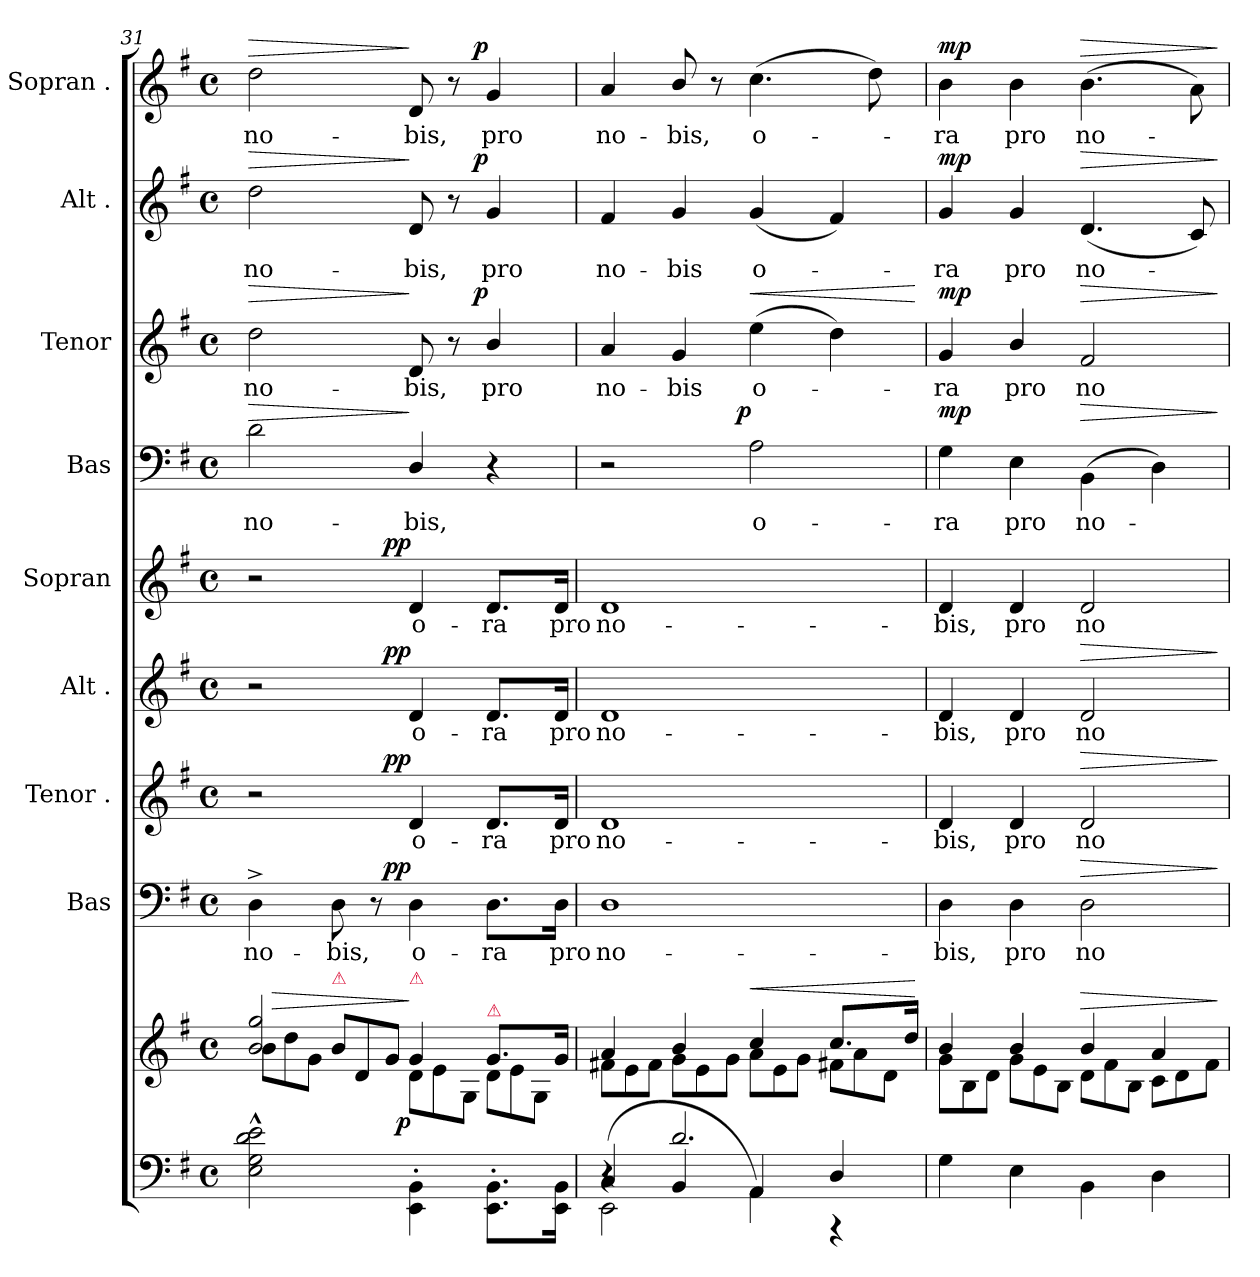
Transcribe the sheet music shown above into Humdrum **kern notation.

**kern	**kern	**dynam	**kern	**text	**dynam	**kern	**text	**dynam	**kern	**text	**dynam	**kern	**text	**dynam	**kern	**text	**dynam	**kern	**text	**dynam	**kern	**text	**dynam	**kern	**text	**dynam
*part9	*part9	*part9	*part8	*part8	*part8	*part7	*part7	*part7	*part6	*part6	*part6	*part5	*part5	*part5	*part4	*part4	*part4	*part3	*part3	*part3	*part2	*part2	*part2	*part1	*part1	*part1
*staff10	*staff9	*staff9/10	*staff8	*staff8	*staff8	*staff7	*staff7	*staff7	*staff6	*staff6	*staff6	*staff5	*staff5	*staff5	*staff4	*staff4	*staff4	*staff3	*staff3	*staff3	*staff2	*staff2	*staff2	*staff1	*staff1	*staff1
*	*	*	*I"Bas	*	*	*I"Tenor .	*	*	*I"Alt .	*	*	*I"Sopran	*	*	*I"Bas	*	*	*I"Tenor	*	*	*I"Alt .	*	*	*I"Sopran .	*	*
*	*	*	*I'B	*	*	*I'T	*	*	*I'A	*	*	*I'S	*	*	*I'B	*	*	*I'T	*	*	*I'A	*	*	*I'S	*	*
*clefF4	*clefG2	*	*clefF4	*	*	*clefG2	*	*	*clefG2	*	*	*clefG2	*	*	*clefF4	*	*	*clefG2	*	*	*clefG2	*	*	*clefG2	*	*
*	*	*	*	*	*	*ITrd8c12	*	*	*	*	*	*	*	*	*	*	*	*ITrd8c12	*	*	*	*	*	*	*	*
*k[f#]	*k[f#]	*	*k[f#]	*	*	*k[f#]	*	*	*k[f#]	*	*	*k[f#]	*	*	*k[f#]	*	*	*k[f#]	*	*	*k[f#]	*	*	*k[f#]	*	*
*M4/4	*M4/4	*	*M4/4	*	*	*M4/4	*	*	*M4/4	*	*	*M4/4	*	*	*M4/4	*	*	*M4/4	*	*	*M4/4	*	*	*M4/4	*	*
*met(c)	*met(c)	*	*met(c)	*	*	*met(c)	*	*	*met(c)	*	*	*met(c)	*	*	*met(c)	*	*	*met(c)	*	*	*met(c)	*	*	*met(c)	*	*
=31	=31	=31	=31	=31	=31	=31	=31	=31	=31	=31	=31	=31	=31	=31	=31	=31	=31	=31	=31	=31	=31	=31	=31	=31	=31	=31
*	*^	*	*	*	*	*	*	*	*	*	*	*	*	*	*	*	*	*	*	*	*	*	*	*	*	*
*	*	*Xtuplet	*	*	*	*	*	*	*	*	*	*	*	*	*	*	*	*	*	*	*	*	*	*	*	*	*
!	!	!	!	!	!	!	!	!	!	!	!	!	!	!	!	!	!	!LO:HP:a	!	!	!LO:HP:a	!	!	!LO:HP:a	!	!	!LO:HP:a
2E^^\ 2G^^\ 2di^^\ 2ei^^\	2b/ 2gg/	12b\L	.	4D^>\	no-	.	2r	.	.	2r	.	.	2r	.	.	2d\	no-	>	2d\	no-	>	2dd\	no-	>	2dd\	no-	>
!	!	!	!LO:HP:a	!	!	!	!	!	!	!	!	!	!	!	!	!	!	!	!	!	!	!	!	!	!	!	!
.	.	12dd\	>	.	.	.	.	.	.	.	.	.	.	.	.	.	.	.	.	.	.	.	.	.	.	.	.
.	.	12g\J	.	.	.	.	.	.	.	.	.	.	.	.	.	.	.	.	.	.	.	.	.	.	.	.	.
!	!	!LO:TX:a:color=crimson:t=⚠	!	!	!	!	!	!	!	!	!	!	!	!	!	!	!	!	!	!	!	!	!	!	!	!	!
.	.	12b\L	.	8D\	-bis,	.	.	.	.	.	.	.	.	.	.	.	.	.	.	.	.	.	.	.	.	.	.
.	.	12d/	.	.	.	.	.	.	.	.	.	.	.	.	.	.	.	.	.	.	.	.	.	.	.	.	.
.	.	.	.	8r	.	.	.	.	.	.	.	.	.	.	.	.	.	.	.	.	.	.	.	.	.	.	.
.	.	12g/J	.	.	.	.	.	.	.	.	.	.	.	.	.	.	.	.	.	.	.	.	.	.	.	.	.
!	!LO:TX:a:color=crimson:t=⚠	!	!	!	!	!	!	!	!	!	!	!	!	!	!	!	!	!	!	!	!	!	!	!	!	!	!
!	!	!	!LO:DY:n=1:rj	!	!	!LO:DY:a:rj	!	!	!LO:DY:a:rj	!	!	!LO:DY:a:rj	!	!	!LO:DY:a:rj	!	!	!	!	!	!	!	!	!	!	!	!
4EE'\ 4BB'\	4g/	12d\L	] p.	4D\	o-	pp.	4D/	o-	pp.	4d/	o-	pp.	4d/	o-	pp	4D/	-bis,	]	8D/	-bis,	]	8d/	-bis,	]	8d/	-bis,	]
.	.	12e\	.	.	.	.	.	.	.	.	.	.	.	.	.	.	.	.	.	.	.	.	.	.	.	.	.
.	.	.	.	.	.	.	.	.	.	.	.	.	.	.	.	.	.	.	8r	.	.	8r	.	.	8r	.	.
.	.	12G/J	.	.	.	.	.	.	.	.	.	.	.	.	.	.	.	.	.	.	.	.	.	.	.	.	.
!	!LO:TX:a:color=crimson:t=⚠	!	!	!	!	!	!	!	!	!	!	!	!	!	!	!	!	!	!	!	!	!	!	!	!	!	!
!	!	!	!	!	!	!	!	!	!	!	!	!	!	!	!	!	!	!	!	!	!LO:DY:a:rj	!	!	!LO:DY:a:rj	!	!	!LO:DY:a:rj
8.EE'\ 8.BB'\L	8.g/L	12d\L	.	8.D\L	-ra	.	8.D/L	-ra	.	8.d/L	-ra	.	8.d/L	-ra	.	4r	.	.	4B/	pro	p.	4g/	pro	p.	4g/	pro	p.
.	.	12e\	.	.	.	.	.	.	.	.	.	.	.	.	.	.	.	.	.	.	.	.	.	.	.	.	.
.	.	12G/J	.	.	.	.	.	.	.	.	.	.	.	.	.	.	.	.	.	.	.	.	.	.	.	.	.
16EE\ 16BB\Jk	16g/Jk	.	.	16D\Jk	pro	.	16D/Jk	pro	.	16d/Jk	pro	.	16d/Jk	pro	.	.	.	.	.	.	.	.	.	.	.	.	.
=32	=32	=32	=32	=32	=32	=32	=32	=32	=32	=32	=32	=32	=32	=32	=32	=32	=32	=32	=32	=32	=32	=32	=32	=32	=32	=32	=32
*^	*	*	*	*	*	*	*	*	*	*	*	*	*	*	*	*	*	*	*	*	*	*	*	*	*	*	*
*	*^	*	*	*	*	*	*	*	*	*	*	*	*	*	*	*	*	*	*	*	*	*	*	*	*	*	*	*
4r	4C/	(<2EE\	4a/	12f#X\L	.	1D\	no-	.	1D/	no-	.	1d/	no-	.	1d/	no-	.	2r	.	.	4A/	no-	.	4f#/	no-	.	4a/	no-	.
.	.	.	.	12e\	.	.	.	.	.	.	.	.	.	.	.	.	.	.	.	.	.	.	.	.	.	.	.	.	.
.	.	.	.	12f#\J	.	.	.	.	.	.	.	.	.	.	.	.	.	.	.	.	.	.	.	.	.	.	.	.	.
2.d/	4BB/	.	4b/	12g\L	.	.	.	.	.	.	.	.	.	.	.	.	.	.	.	.	4G/	-bis	.	4g/	-bis	.	8b/	-bis,	.
.	.	.	.	12e\	.	.	.	.	.	.	.	.	.	.	.	.	.	.	.	.	.	.	.	.	.	.	.	.	.
.	.	.	.	.	.	.	.	.	.	.	.	.	.	.	.	.	.	.	.	.	.	.	.	.	.	.	8r	.	.
.	.	.	.	12g\J	.	.	.	.	.	.	.	.	.	.	.	.	.	.	.	.	.	.	.	.	.	.	.	.	.
!	!	!	!	!	!LO:HP:a	!	!	!	!	!	!	!	!	!	!	!	!	!	!	!LO:DY:a:rj	!	!	!LO:HP:a	!	!	!	!	!	!
.	4AA/	4AA\)	4cc/	12a\L	<	.	.	.	.	.	.	.	.	.	.	.	.	2A\	o-	p.	(4e\	o-	<	(4g/	o-	.	(4.cc\	o-	.
.	.	.	.	12e\	.	.	.	.	.	.	.	.	.	.	.	.	.	.	.	.	.	.	.	.	.	.	.	.	.
.	.	.	.	12g\J	.	.	.	.	.	.	.	.	.	.	.	.	.	.	.	.	.	.	.	.	.	.	.	.	.
.	4D/	4rAAA	8.cc/L	12f#X\L	.	.	.	.	.	.	.	.	.	.	.	.	.	.	.	.	4d\)	.	.	4f#/)	.	.	.	.	.
.	.	.	.	12a\	.	.	.	.	.	.	.	.	.	.	.	.	.	.	.	.	.	.	.	.	.	.	.	.	.
.	.	.	.	.	.	.	.	.	.	.	.	.	.	.	.	.	.	.	.	.	.	.	.	.	.	.	8dd\)	.	.
.	.	.	.	12d\J	.	.	.	.	.	.	.	.	.	.	.	.	.	.	.	.	.	.	.	.	.	.	.	.	.
.	.	.	16dd/Jk	.	.	.	.	.	.	.	.	.	.	.	.	.	.	.	.	.	.	.	.	.	.	.	.	.	.
*v	*v	*v	*	*	*	*	*	*	*	*	*	*	*	*	*	*	*	*	*	*	*	*	*	*	*	*	*	*	*
*	*v	*v	*	*	*	*	*	*	*	*	*	*	*	*	*	*	*	*	*	*	*	*	*	*	*	*	*
.	.	[	.	.	.	.	.	.	.	.	.	.	.	.	.	.	.	.	.	[	.	.	.	.	.	.
=33	=33	=33	=33	=33	=33	=33	=33	=33	=33	=33	=33	=33	=33	=33	=33	=33	=33	=33	=33	=33	=33	=33	=33	=33	=33	=33
*	*^	*	*	*	*	*	*	*	*	*	*	*	*	*	*	*	*	*	*	*	*	*	*	*	*	*
!	!	!	!	!	!	!	!	!	!	!	!	!	!	!	!	!	!	!LO:DY:a	!	!	!LO:DY:a	!	!	!LO:DY:a	!	!	!LO:DY:a
4G\	4b/	12g\L	.	4D\	-bis,	.	4D/	-bis,	.	4d/	-bis,	.	4d/	-bis,	.	4G\	-ra	mp	4G/	-ra	mp	4g/	-ra	mp	4b\	-ra	mp
.	.	12B\	.	.	.	.	.	.	.	.	.	.	.	.	.	.	.	.	.	.	.	.	.	.	.	.	.
.	.	12d\J	.	.	.	.	.	.	.	.	.	.	.	.	.	.	.	.	.	.	.	.	.	.	.	.	.
4E\	4b/	12g\L	.	4D\	pro	.	4D/	pro	.	4d/	pro	.	4d/	pro	.	4E\	pro	.	4B/	pro	.	4g/	pro	.	4b\	pro	.
.	.	12e\	.	.	.	.	.	.	.	.	.	.	.	.	.	.	.	.	.	.	.	.	.	.	.	.	.
.	.	12B\J	.	.	.	.	.	.	.	.	.	.	.	.	.	.	.	.	.	.	.	.	.	.	.	.	.
!	!	!	!LO:HP:a	!	!	!LO:HP:a	!	!	!LO:HP:a	!	!	!LO:HP:a	!	!	!	!	!	!LO:HP:a	!	!	!LO:HP:a	!	!	!LO:HP:a	!	!	!LO:HP:a
4BB\	4b/	12d\L	>	2D\	no-	>	2D/	no-	>	2d/	no-	>	2d/	no-	.	(4BB\	no-	>	2F#/	no-	>	(4.d/	no-	>	(4.b\	no-	>
.	.	12f#\	.	.	.	.	.	.	.	.	.	.	.	.	.	.	.	.	.	.	.	.	.	.	.	.	.
.	.	12B\J	.	.	.	.	.	.	.	.	.	.	.	.	.	.	.	.	.	.	.	.	.	.	.	.	.
4D\	4a/	12c\L	.	.	.	.	.	.	.	.	.	.	.	.	.	4D\)	.	.	.	.	.	.	.	.	.	.	.
.	.	12d\	.	.	.	.	.	.	.	.	.	.	.	.	.	.	.	.	.	.	.	.	.	.	.	.	.
.	.	.	.	.	.	.	.	.	.	.	.	.	.	.	.	.	.	.	.	.	.	8c/)	.	.	8a\)	.	.
.	.	12f#\J	.	.	.	.	.	.	.	.	.	.	.	.	.	.	.	.	.	.	.	.	.	.	.	.	.
*	*v	*v	*	*	*	*	*	*	*	*	*	*	*	*	*	*	*	*	*	*	*	*	*	*	*	*	*
.	.	]	.	.	]	.	.	]	.	.	]	.	.	.	.	.	]	.	.	]	.	.	]	.	.	]
=	=	=	=	=	=	=	=	=	=	=	=	=	=	=	=	=	=	=	=	=	=	=	=	=	=	=
*-	*-	*-	*-	*-	*-	*-	*-	*-	*-	*-	*-	*-	*-	*-	*-	*-	*-	*-	*-	*-	*-	*-	*-	*-	*-	*-
